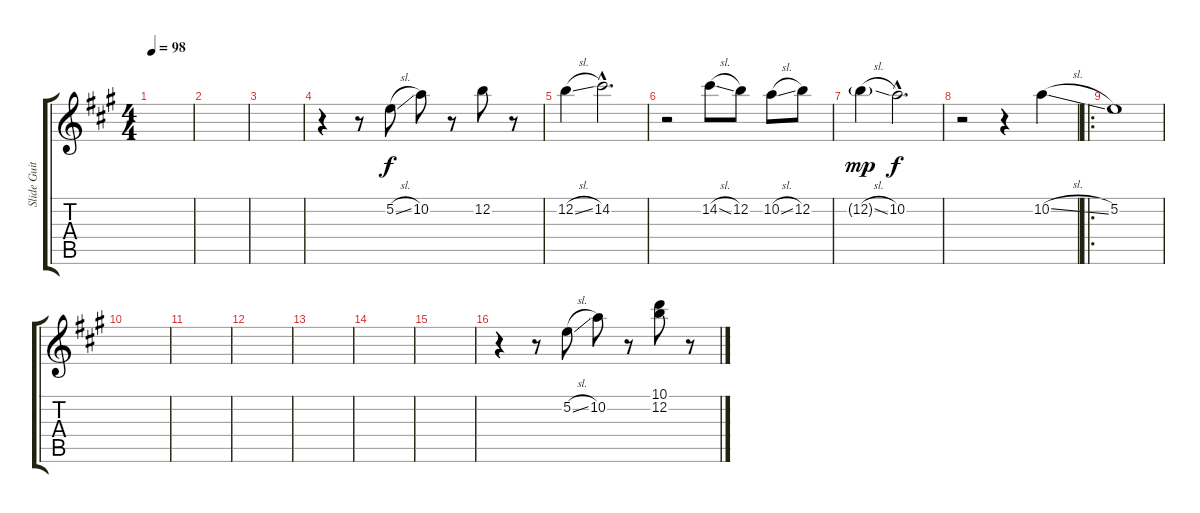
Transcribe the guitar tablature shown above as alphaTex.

\track ("Slide Guitar" "Slide Guit") {instrument electricguitarjazz}
\staff {score tabs}
\tuning (E4 B3 G3 D3 A2 E2) {hide}
\ts (4 4)
\tempo 98
\clef g2
\ks a
|
|
|
r.4 r.8 5.2{sl}.8 10.2.8 r.8 12.2.8 r.8 |
12.2{sl}.4 14.2{hac}.2{d} |
r.2 14.2{sl}.8 12.2.8 10.2{sl}.8 12.2.8 |
12.2{sl g}.4{dy mp} 10.2{hac}.2{d dy f} |
r.2 r.4 10.2{sl}.4 |
\ro
5.2.1 |
|
|
|
|
|
|
r.4 r.8 5.2{sl}.8 10.2.8 r.8 (10.1 12.2).8 r.8
